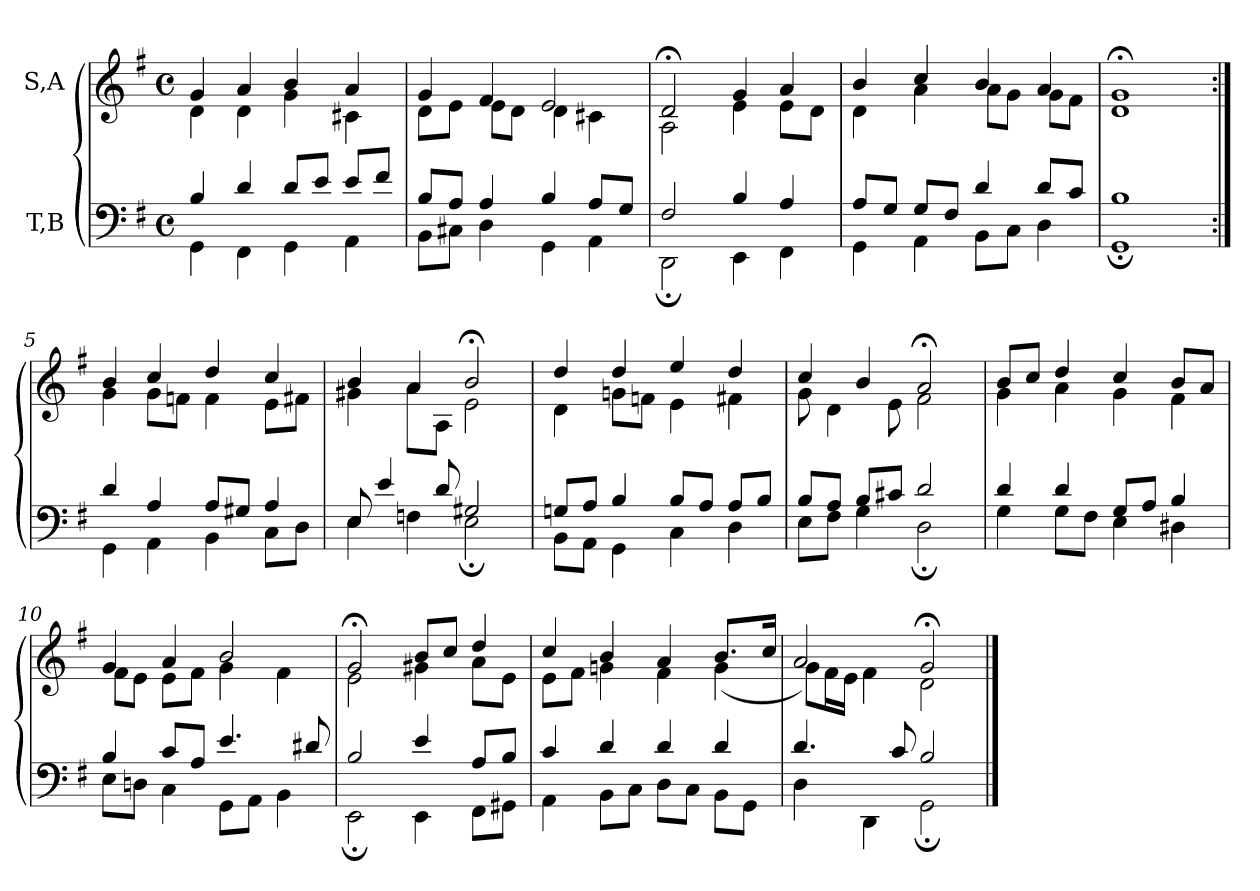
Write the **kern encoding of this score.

**kern	**kern
*part2	*part1
*staff2	*staff1
*I"T,B	*I"S,A
*clefF4	*clefG2
*k[f#]	*k[f#]
*M4/4	*M4/4
*met(c)	*met(c)
=	=
*^	*^
4B	4GG	4g	4d
4d	4FF#	4a	4d
8dL	4GG	4b	4g
8eJ	.	.	.
8eL	4AA	4a	4c#X
8f#J	.	.	.
=1	=1	=1	=1
8BL	8BBL	4g	8dL
8AJ	8C#XJ	.	8eJ
4A	4D	4f#	8eL
.	.	.	8dJ
4B	4GG	2e	4d
8AL	4AA	.	4c#X
8GJ	.	.	.
=2	=2	=2	=2
2F#	2DD;	2d;<	2A
4B	4EE	4g	4e
4A	4FF#	4a	8eL
.	.	.	8dJ
=3	=3	=3	=3
8AL	4GG	4b	4d
8GJ	.	.	.
8GL	4AA	4cc	4a
8F#J	.	.	.
4d	8BBL	4b	8aL
.	8CJ	.	8gJ
8dL	4D	4a	8gL
8cJ	.	.	8f#J
=4	=4	=4	=4
1B	1GG;	1g;<	1d
=5:|!	=5:|!	=5:|!	=5:|!
4d	4GG	4b	4g
4A	4AA	4cc	8gL
.	.	.	8fnJ
8AL	4BB	4dd	4f
8G#XJ	.	.	.
4A	8CL	4cc	8eL
.	8DJ	.	8f#XJ
=6	=6	=6	=6
8E	4E	4b	4g#X
4e	.	.	.
.	4Fn	4a	8aL
8d	.	.	8AJ
2G#X	2E;	2b;<	2e
=7	=7	=7	=7
8GnL	8BBL	4dd	4d
8AJ	8AAJ	.	.
4B	4GG	4dd	8gnL
.	.	.	8fnJ
8BL	4C	4ee	4e
8AJ	.	.	.
8AL	4D	4dd	4f#X
8BJ	.	.	.
=8	=8	=8	=8
8BL	8EL	4cc	8g
8AJ	8F#J	.	4d
8BL	4G	4b	.
8c#XJ	.	.	8e
2d	2D;	2a;<	2f#
=9	=9	=9	=9
4d	4G	8bL	4g
.	.	8ccJ	.
4d	8GL	4dd	4a
.	8F#J	.	.
8GL	4E	4cc	4g
8AJ	.	.	.
4B	4D#X	8bL	4f#
.	.	8aJ	.
=10	=10	=10	=10
4B	8EL	4g	8f#L
.	8DnJ	.	8eJ
8cL	4C	4a	8eL
8AJ	.	.	8f#J
4.e	8GGL	2b	4g
.	8AAJ	.	.
.	4BB	.	4f#
8d#X	.	.	.
=11	=11	=11	=11
2B	2EE;	2g;<	2e
4e	4EE	8bL	4g#X
.	.	8ccJ	.
8AL	8FF#L	4dd	8aL
8BJ	8GG#XJ	.	8eJ
=12	=12	=12	=12
4c	4AA	4cc	8eL
.	.	.	8f#J
4d	8BBL	4b	4gn
.	8CJ	.	.
4d	8DL	4a	4f#
.	8CJ	.	.
4d	8BBL	8.bL	(<4g
.	8GGJ	.	.
.	.	16ccJk	.
=13	=13	=13	=13
4.d	4D	2a	8gL)
.	.	.	16f#L
.	.	.	16eJJ
.	4DD	.	4f#
8c	.	.	.
2B	2GG;	2g;<	2d
*v	*v	*	*
*	*v	*v
==	==
*-	*-
